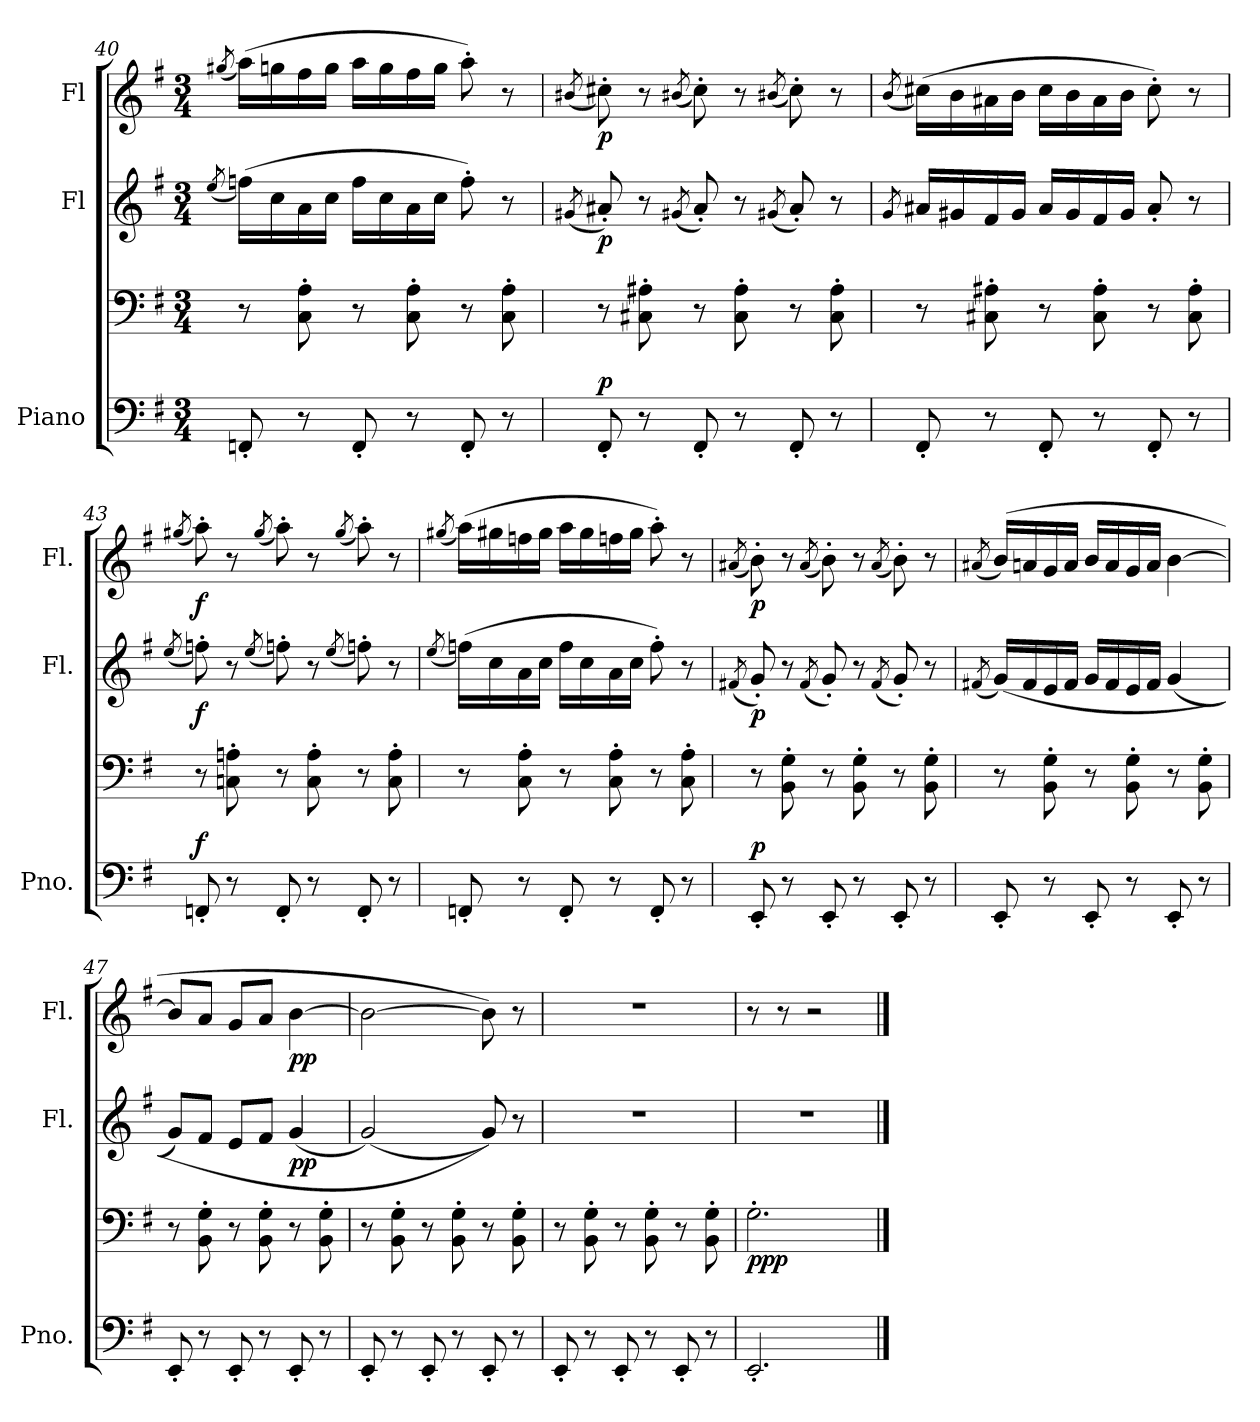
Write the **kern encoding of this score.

**kern	**kern	**dynam	**kern	**dynam	**kern	**dynam
*part3	*part3	*part3	*part2	*part2	*part1	*part1
*staff4	*staff3	*staff3/4	*staff2	*staff2	*staff1	*staff1
*I"Piano	*	*	*I"Fl	*	*I"Fl	*
*I'Pno.	*	*	*I'Fl.	*	*I'Fl.	*
!!LO:LB:g=z
*clefF4	*clefF4	*	*clefG2	*	*clefG2	*
*k[f#]	*k[f#]	*	*k[f#]	*	*k[f#]	*
*M3/4	*M3/4	*	*M3/4	*	*M3/4	*
=40	=40	=40	=40	=40	=40	=40
.	.	.	(8qee/	.	(8qgg#X/	.
8FFn'/	8r	.	(16ffn\LL)	.	(16aa\LL)	.
.	.	.	16cc\	.	16ggn\	.
8r	8C\' 8A\'	.	16a\	.	16ff#\	.
.	.	.	16cc\JJ	.	16gg\JJ	.
8FF'/	8r	.	16ff\LL	.	16aa\LL	.
.	.	.	16cc\	.	16gg\	.
8r	8C\' 8A\'	.	16a\	.	16ff#\	.
.	.	.	16cc\JJ	.	16gg\JJ	.
8FF'/	8r	.	8ff'\)	.	8aa'\)	.
8r	8C\' 8A\'	.	8r	.	8r	.
=41	=41	=41	=41	=41	=41	=41
.	.	.	(8qg#X/	.	(8qb#X/	.
!	!	!LO:DY:a=2	!	!LO:DY:b	!	!LO:DY:b
8FF#'/	8r	p	8a#X'/)	p	8cc#X'\)	p
8r	8C#X\' 8A#X\'	.	8r	.	8r	.
.	.	.	(8qg#X/	.	(8qb#X/	.
8FF#'/	8r	.	8a#'/)	.	8cc#'\)	.
8r	8C#\' 8A#\'	.	8r	.	8r	.
.	.	.	(8qg#X/	.	(8qb#X/	.
8FF#'/	8r	.	8a#'/)	.	8cc#'\)	.
8r	8C#\' 8A#\'	.	8r	.	8r	.
=42	=42	=42	=42	=42	=42	=42
.	.	.	8qg/	.	(8qb/	.
8FF#'/	8r	.	16a#X/LL	.	(16cc#X\LL)	.
.	.	.	16g#X/	.	16b\	.
8r	8C#X\' 8A#X\'	.	16f#/	.	16a#X\	.
.	.	.	16g#/JJ	.	16b\JJ	.
8FF#'/	8r	.	16a#/LL	.	16cc#\LL	.
.	.	.	16g#/	.	16b\	.
8r	8C#\' 8A#\'	.	16f#/	.	16a#\	.
.	.	.	16g#/JJ	.	16b\JJ	.
8FF#'/	8r	.	8a#'/	.	8cc#'\)	.
8r	8C#\' 8A#\'	.	8r	.	8r	.
!!LO:PB:g=z
=43	=43	=43	=43	=43	=43	=43
.	.	.	(8qee/	.	(8qgg#X/	.
!	!	!LO:DY:a=2	!	!LO:DY:b	!	!LO:DY:b
8FFn'/	8r	f	8ffn'\)	f	8aa'\)	f
8r	8Cn\' 8An\'	.	8r	.	8r	.
.	.	.	(8qee/	.	(8qgg#/	.
8FF'/	8r	.	8ffn'\)	.	8aa'\)	.
8r	8C\' 8A\'	.	8r	.	8r	.
.	.	.	(8qee/	.	(8qgg#/	.
8FF'/	8r	.	8ffn'\)	.	8aa'\)	.
8r	8C\' 8A\'	.	8r	.	8r	.
=44	=44	=44	=44	=44	=44	=44
.	.	.	(8qee/	.	(8qgg#X/	.
8FFn'/	8r	.	(16ffn\LL)	.	(16aa\LL)	.
.	.	.	16cc\	.	16gg#\	.
8r	8C\' 8A\'	.	16a\	.	16ffn\	.
.	.	.	16cc\JJ	.	16gg#\JJ	.
8FF'/	8r	.	16ff\LL	.	16aa\LL	.
.	.	.	16cc\	.	16gg#\	.
8r	8C\' 8A\'	.	16a\	.	16ffn\	.
.	.	.	16cc\JJ	.	16gg#\JJ	.
8FF'/	8r	.	8ff'\)	.	8aa'\)	.
8r	8C\' 8A\'	.	8r	.	8r	.
=45	=45	=45	=45	=45	=45	=45
.	.	.	(8qf#X/	.	(8qa#X/	.
!	!	!LO:DY:a=2	!	!LO:DY:b	!	!LO:DY:b
8EE'/	8r	p	8g'/)	p	8b'\)	p
8r	8BB\' 8G\'	.	8r	.	8r	.
.	.	.	(8qf#/	.	(8qa#/	.
8EE'/	8r	.	8g'/)	.	8b'\)	.
8r	8BB\' 8G\'	.	8r	.	8r	.
.	.	.	(8qf#/	.	(8qa#/	.
8EE'/	8r	.	8g'/)	.	8b'\)	.
8r	8BB\' 8G\'	.	8r	.	8r	.
!!LO:LB:g=z
=46	=46	=46	=46	=46	=46	=46
.	.	.	(8qf#X/	.	(8qa#X/	.
8EE'/	8r	.	(16g/LL)	.	(16b/LL)	.
.	.	.	16f#/	.	16an/	.
8r	8BB\' 8G\'	.	16e/	.	16g/	.
.	.	.	16f#/JJ	.	16a/JJ	.
8EE'/	8r	.	16g/LL	.	16b/LL	.
.	.	.	16f#/	.	16a/	.
8r	8BB\' 8G\'	.	16e/	.	16g/	.
.	.	.	16f#/JJ	.	16a/JJ	.
8EE'/	8r	.	(4g/	.	[4b\	.
8r	8BB\' 8G\'	.	.	.	.	.
=47	=47	=47	=47	=47	=47	=47
8EE'/	8r	.	8g/L)	.	8b/L]	.
8r	8BB\' 8G\'	.	8f#/J	.	8a/J	.
8EE'/	8r	.	8e/L	.	8g/L	.
8r	8BB\' 8G\'	.	8f#/J	.	8a/J	.
!	!	!	!	!LO:DY:b	!	!LO:DY:b
8EE'/	8r	.	(4g/	pp	[4b\	pp
8r	8BB\' 8G\'	.	.	.	.	.
=48	=48	=48	=48	=48	=48	=48
8EE'/	8r	.	(2g/)	.	2b\_	.
8r	8BB\' 8G\'	.	.	.	.	.
8EE'/	8r	.	.	.	.	.
8r	8BB\' 8G\'	.	.	.	.	.
8EE'/	8r	.	8g/))	.	8b\])	.
8r	8BB\' 8G\'	.	8r	.	8r	.
=49	=49	=49	=49	=49	=49	=49
8EE'/	8r	.	2.r	.	2.r	.
8r	8BB\' 8G\'	.	.	.	.	.
8EE'/	8r	.	.	.	.	.
8r	8BB\' 8G\'	.	.	.	.	.
8EE'/	8r	.	.	.	.	.
8r	8BB\' 8G\'	.	.	.	.	.
=50	=50	=50	=50	=50	=50	=50
!	!	!LO:DY:b	!	!	!	!
2.EE'/	2.G'\	ppp	2.r	.	8r	.
.	.	.	.	.	8r	.
.	.	.	.	.	2r	.
==	==	==	==	==	==	==
*-	*-	*-	*-	*-	*-	*-
